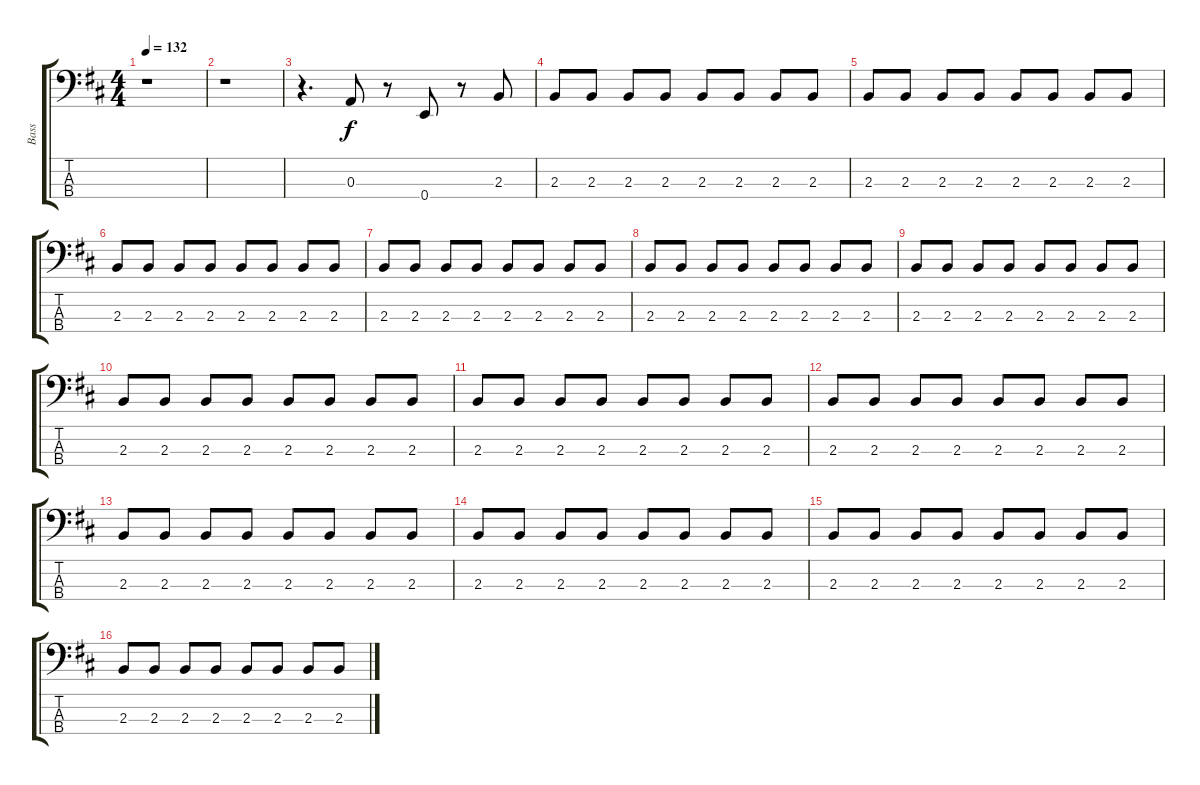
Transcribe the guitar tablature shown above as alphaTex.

\track ("Bass" "Bass") {instrument electricbassfinger}
\staff {score tabs}
\tuning (G2 D2 A1 E1) {hide}
\ts (4 4)
\tempo 132
\clef f4
\ks d
r.1{dy f} |
r.1 |
r.4{d} 0.3.8 r.8 0.4.8 r.8 2.3.8 |
2.3.8 2.3.8 2.3.8 2.3.8 2.3.8 2.3.8 2.3.8 2.3.8 |
2.3.8 2.3.8 2.3.8 2.3.8 2.3.8 2.3.8 2.3.8 2.3.8 |
2.3.8 2.3.8 2.3.8 2.3.8 2.3.8 2.3.8 2.3.8 2.3.8 |
2.3.8 2.3.8 2.3.8 2.3.8 2.3.8 2.3.8 2.3.8 2.3.8 |
2.3.8 2.3.8 2.3.8 2.3.8 2.3.8 2.3.8 2.3.8 2.3.8 |
2.3.8 2.3.8 2.3.8 2.3.8 2.3.8 2.3.8 2.3.8 2.3.8 |
2.3.8 2.3.8 2.3.8 2.3.8 2.3.8 2.3.8 2.3.8 2.3.8 |
2.3.8 2.3.8 2.3.8 2.3.8 2.3.8 2.3.8 2.3.8 2.3.8 |
2.3.8 2.3.8 2.3.8 2.3.8 2.3.8 2.3.8 2.3.8 2.3.8 |
2.3.8 2.3.8 2.3.8 2.3.8 2.3.8 2.3.8 2.3.8 2.3.8 |
2.3.8 2.3.8 2.3.8 2.3.8 2.3.8 2.3.8 2.3.8 2.3.8 |
2.3.8 2.3.8 2.3.8 2.3.8 2.3.8 2.3.8 2.3.8 2.3.8 |
2.3.8 2.3.8 2.3.8 2.3.8 2.3.8 2.3.8 2.3.8 2.3.8
